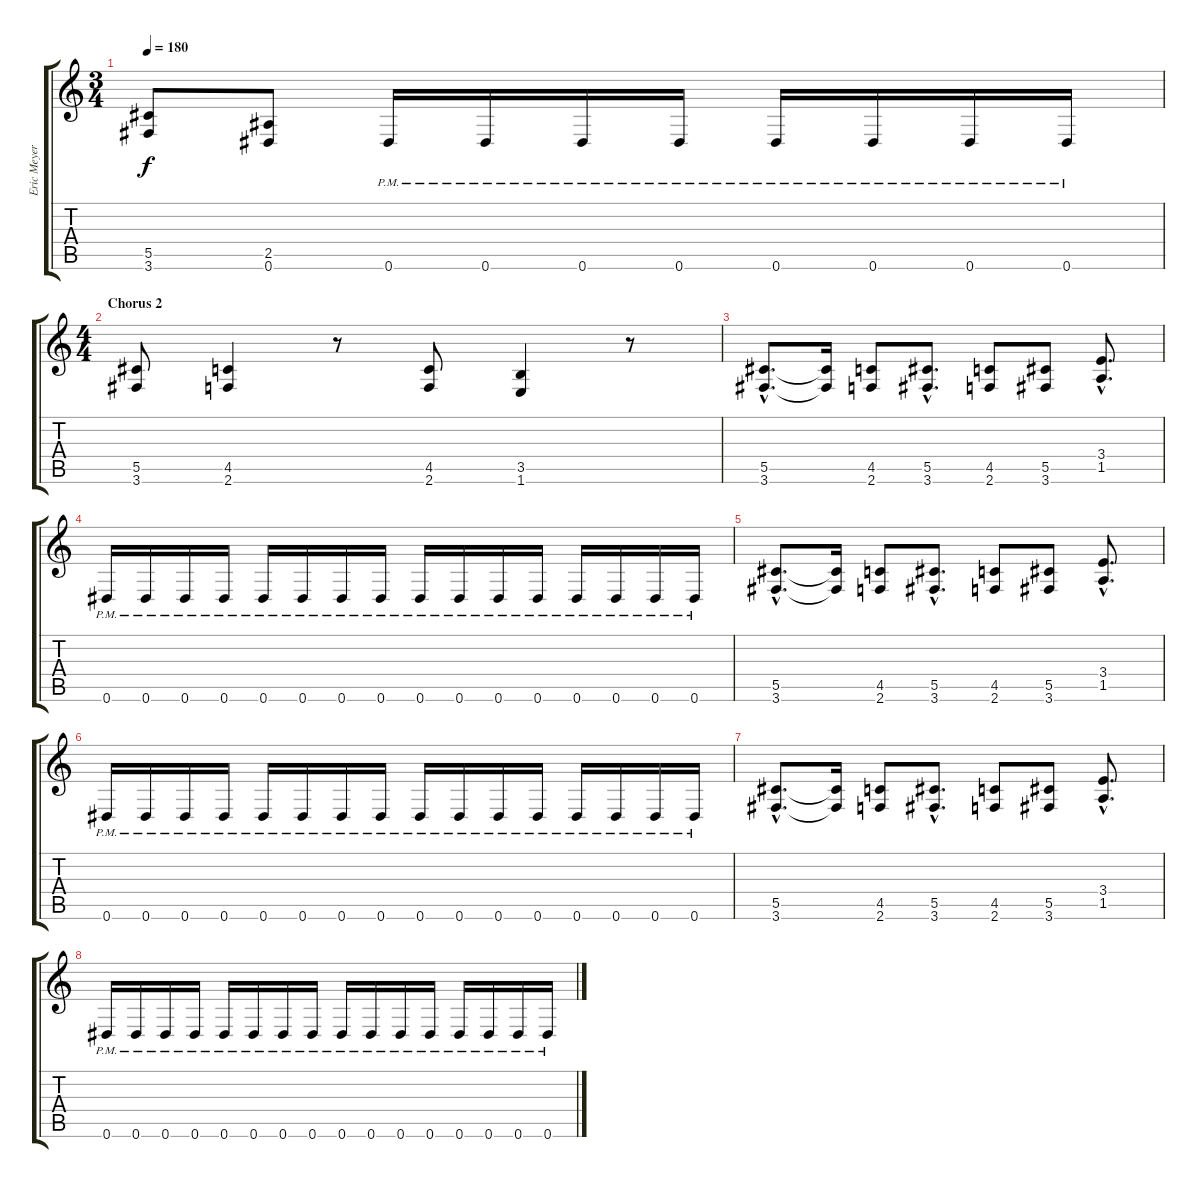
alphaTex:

\track ("Eric Meyer" "Eric Meyer") {instrument distortionguitar}
\staff {score tabs}
\tuning (Eb4 Bb3 Gb3 Db3 Ab2 Eb2) {hide}
\ts (3 4)
\tempo 180
\clef g2
\ks c
(5.5 3.6).8{dy f} (2.5 0.6).8 0.6{pm}.16 0.6{pm}.16 0.6{pm}.16 0.6{pm}.16 0.6{pm}.16 0.6{pm}.16 0.6{pm}.16 0.6{pm}.16 |
\ts (4 4)
\section ("" "Chorus 2")
(5.5 3.6).8 (4.5 2.6).4 r.8 (4.5 2.6).8 (3.5 1.6).4 r.8 |
(5.5{hac} 3.6{hac}).8{d} (5.5{t} 3.6{t}).16 (4.5 2.6).8 (5.5{hac} 3.6{hac}).8{d} (4.5 2.6).8 (5.5 3.6).8 (3.4{hac} 1.5{hac}).8{d} |
0.6{pm}.16 0.6{pm}.16 0.6{pm}.16 0.6{pm}.16 0.6{pm}.16 0.6{pm}.16 0.6{pm}.16 0.6{pm}.16 0.6{pm}.16 0.6{pm}.16 0.6{pm}.16 0.6{pm}.16 0.6{pm}.16 0.6{pm}.16 0.6{pm}.16 0.6{pm}.16 |
(5.5{hac} 3.6{hac}).8{d} (5.5{t} 3.6{t}).16 (4.5 2.6).8 (5.5{hac} 3.6{hac}).8{d} (4.5 2.6).8 (5.5 3.6).8 (3.4{hac} 1.5{hac}).8{d} |
0.6{pm}.16 0.6{pm}.16 0.6{pm}.16 0.6{pm}.16 0.6{pm}.16 0.6{pm}.16 0.6{pm}.16 0.6{pm}.16 0.6{pm}.16 0.6{pm}.16 0.6{pm}.16 0.6{pm}.16 0.6{pm}.16 0.6{pm}.16 0.6{pm}.16 0.6{pm}.16 |
(5.5{hac} 3.6{hac}).8{d} (5.5{t} 3.6{t}).16 (4.5 2.6).8 (5.5{hac} 3.6{hac}).8{d} (4.5 2.6).8 (5.5 3.6).8 (3.4{hac} 1.5{hac}).8{d} |
0.6{pm}.16 0.6{pm}.16 0.6{pm}.16 0.6{pm}.16 0.6{pm}.16 0.6{pm}.16 0.6{pm}.16 0.6{pm}.16 0.6{pm}.16 0.6{pm}.16 0.6{pm}.16 0.6{pm}.16 0.6{pm}.16 0.6{pm}.16 0.6{pm}.16 0.6{pm}.16
